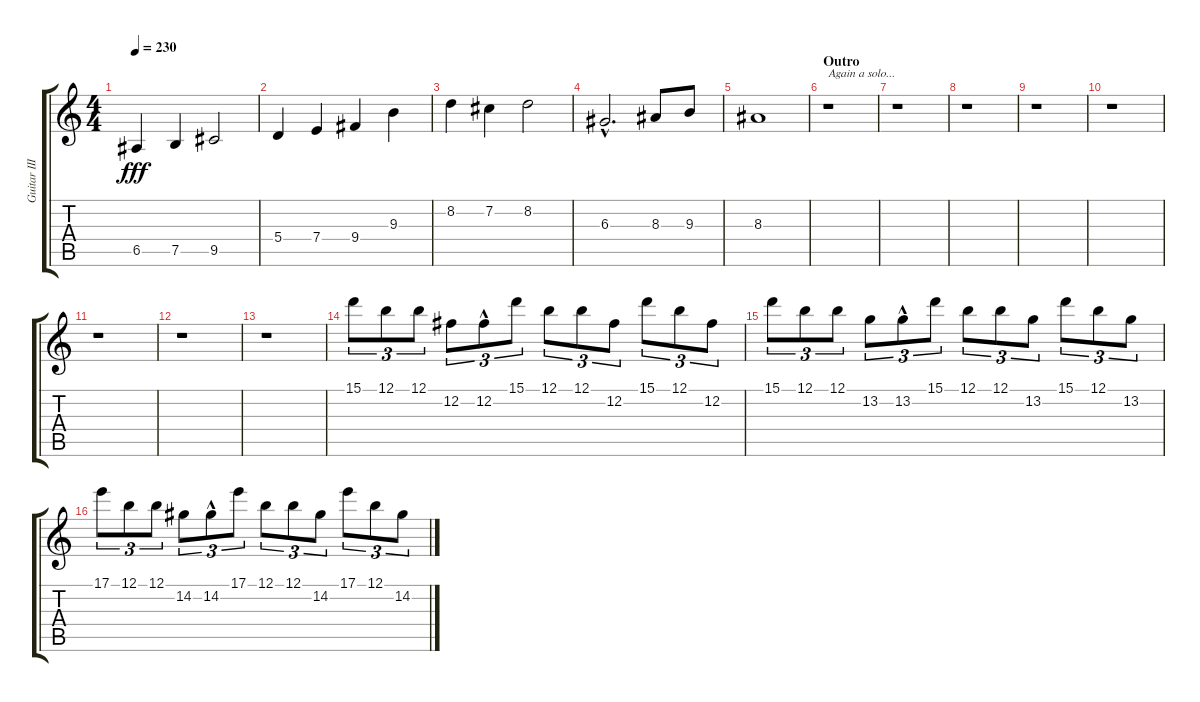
\track ("Guitar III" "Guitar III") {instrument distortionguitar}
\staff {score tabs}
\tuning (B3 Gb3 D3 A2 E2 B1) {hide}
\ts (4 4)
\tempo 230
\clef g2
\ks c
6.5.4{dy fff} 7.5.4 9.5.2 |
5.4.4 7.4.4 9.4.4 9.3.4 |
8.2.4 7.2.4 8.2.2 |
6.3{hac}.2{d} 8.3.8 9.3.8 |
8.3.1 |
\section ("" "Outro")
r.1{txt "Again a solo..."} |
r.1 |
r.1 |
r.1 |
r.1 |
r.1 |
r.1 |
r.1 |
15.1.8{tu (3 2)} 12.1.8{tu (3 2)} 12.1.8{tu (3 2)} 12.2.8{tu (3 2)} 12.2{hac}.8{tu (3 2)} 15.1.8{tu (3 2)} 12.1.8{tu (3 2)} 12.1.8{tu (3 2)} 12.2.8{tu (3 2)} 15.1.8{tu (3 2)} 12.1.8{tu (3 2)} 12.2.8{tu (3 2)} |
15.1.8{tu (3 2)} 12.1.8{tu (3 2)} 12.1.8{tu (3 2)} 13.2.8{tu (3 2)} 13.2{hac}.8{tu (3 2)} 15.1.8{tu (3 2)} 12.1.8{tu (3 2)} 12.1.8{tu (3 2)} 13.2.8{tu (3 2)} 15.1.8{tu (3 2)} 12.1.8{tu (3 2)} 13.2.8{tu (3 2)} |
17.1.8{tu (3 2)} 12.1.8{tu (3 2)} 12.1.8{tu (3 2)} 14.2.8{tu (3 2)} 14.2{hac}.8{tu (3 2)} 17.1.8{tu (3 2)} 12.1.8{tu (3 2)} 12.1.8{tu (3 2)} 14.2.8{tu (3 2)} 17.1.8{tu (3 2)} 12.1.8{tu (3 2)} 14.2.8{tu (3 2)}
